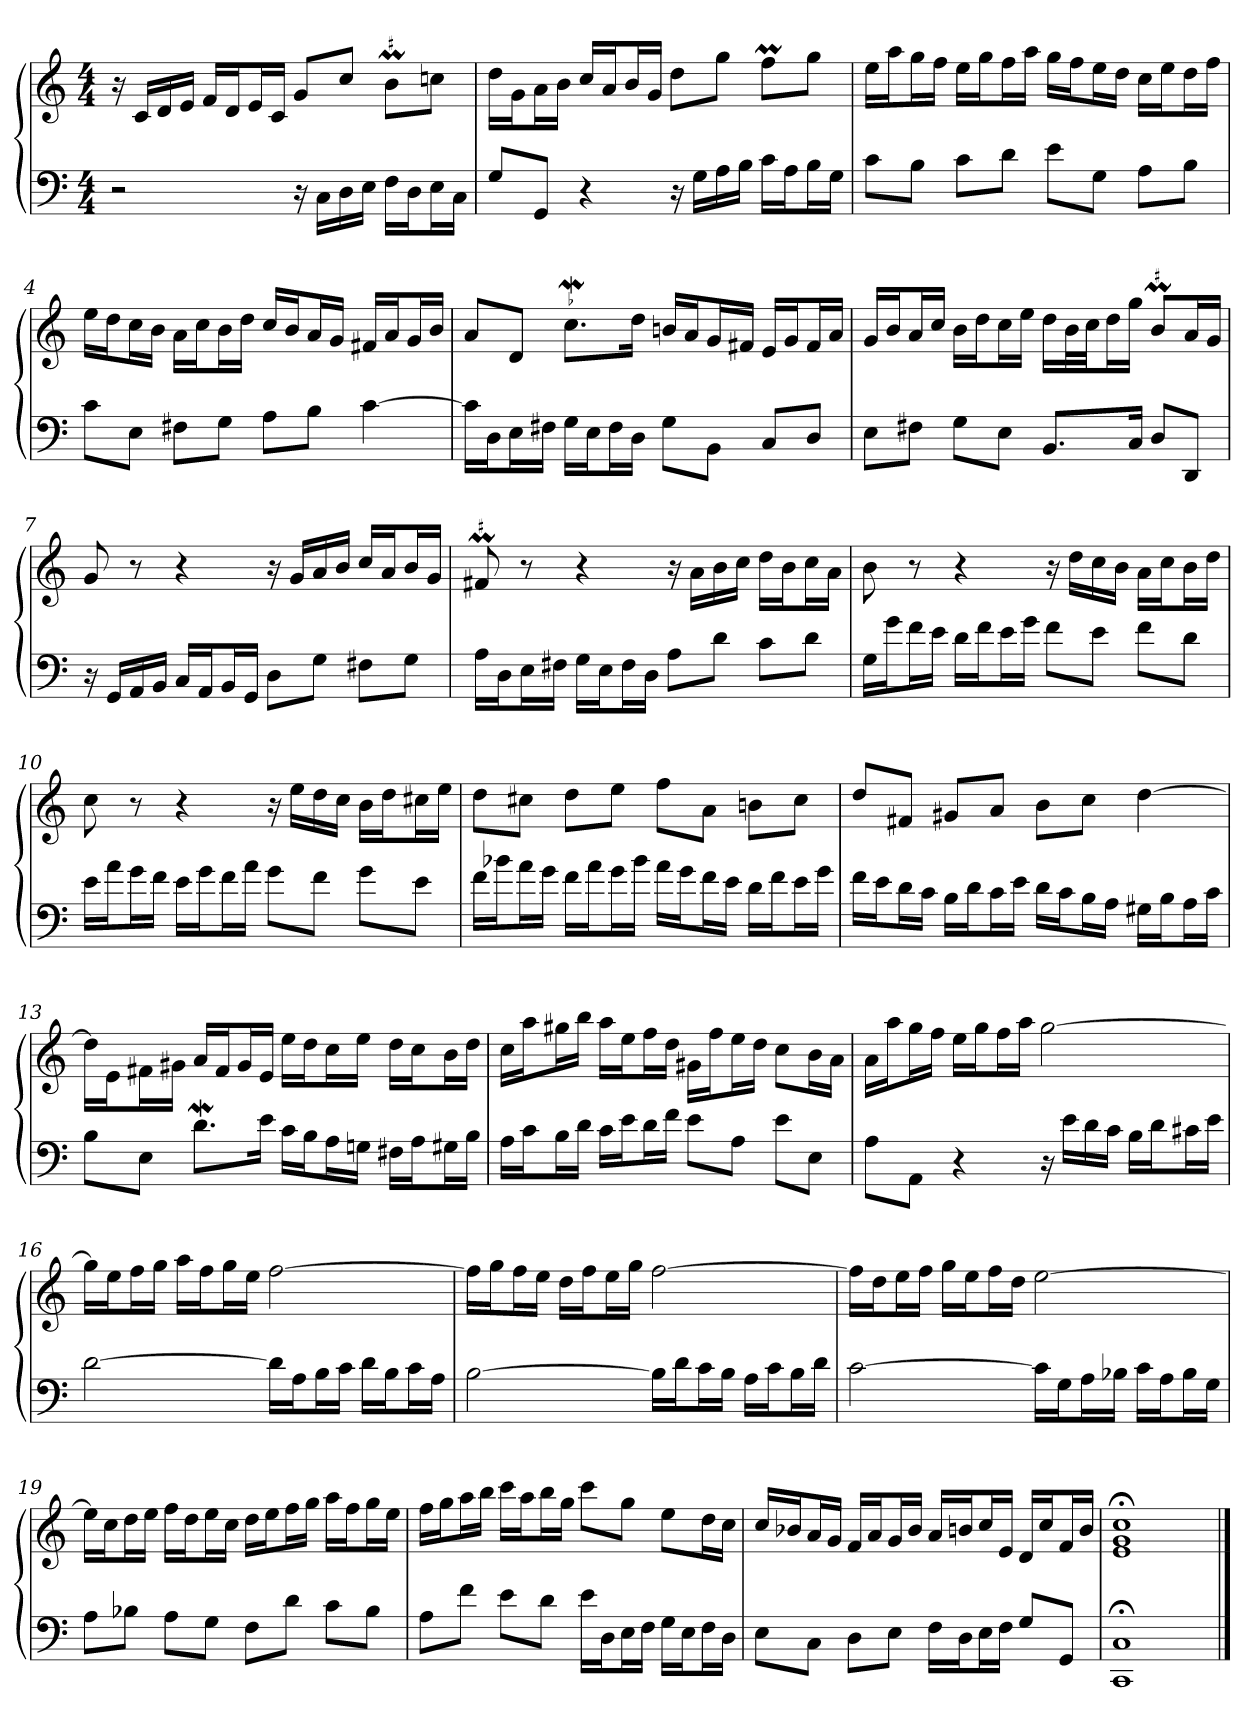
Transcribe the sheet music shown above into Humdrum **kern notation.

**kern	**kern
*part1	*part1
*staff2	*staff1
*clefF4	*clefG2
*k[]	*k[]
*C:	*C:
*M4/4	*M4/4
*MM59	*MM59
=1	=1
2r	16r
.	16c/LL
.	16d/
.	16e/JJ
.	16f/LL
.	16d/J
.	16e/L
.	16c/JJ
16r	8g/L
16C\LL	.
16D\	8cc/J
16E\JJ	.
!	!LO:MOR:acc=#
16F\LL	8bM\L
16D\J	.
16E\L	8ccn\J
16C\JJ	.
=2	=2
8G/L	16dd\LL
.	16g\J
8GG/J	16a\L
.	16b\JJ
4r	16cc/LL
.	16a/J
.	16b/L
.	16g/JJ
16r	8dd\L
16G\LL	.
16A\	8gg\J
16B\JJ	.
16c\LL	8ffM\L
16A\J	.
16B\L	8gg\J
16G\JJ	.
=3	=3
8c\L	16ee\LL
.	16aa\J
8B\J	16gg\L
.	16ff\JJ
8c\L	16ee\LL
.	16gg\J
8d\J	16ff\L
.	16aa\JJ
8e\L	16gg\LL
.	16ff\J
8G\J	16ee\L
.	16dd\JJ
8A\L	16cc\LL
.	16ee\J
8B\J	16dd\L
.	16ff\JJ
=4	=4
8c\L	16ee\LL
.	16dd\J
8E\J	16cc\L
.	16b\JJ
8F#X\L	16a\LL
.	16cc\J
8G\J	16b\L
.	16dd\JJ
8A\L	16cc/LL
.	16b/J
8B\J	16a/L
.	16g/JJ
[4c	16f#X/LL
.	16a/J
.	16g/L
.	16b/JJ
=5	=5
16c\LL]	8a/L
16D\J	.
16E\L	8d/J
16F#X\JJ	.
!	!LO:MOR:acc=-
16G\LL	8.ccW\L
16E\J	.
16F#\L	.
16D\JJ	16dd\Jk
8G\L	16bn/LL
.	16a/J
8BB\J	16g/L
.	16f#X/JJ
8C/L	16e/LL
.	16g/J
8D/J	16f#/L
.	16a/JJ
=6	=6
8E\L	16g/LL
.	16b/J
8F#X\J	16a/L
.	16cc/JJ
8G\L	16b\LL
.	16dd\J
8E\J	16cc\L
.	16ee\JJ
8.BB/L	16dd\LL
.	32b\L
.	32cc\JJ
.	16dd\L
16C/Jk	16gg\JJ
!	!LO:MOR:acc=#
8D/L	8bM/L
8DD/J	16a/L
.	16g/JJ
=7	=7
16r	8g
16GG/LL	.
16AA/	8r
16BB/JJ	.
16C/LL	4r
16AA/J	.
16BB/L	.
16GG/JJ	.
8D\L	16r
.	16g/LL
8G\J	16a/
.	16b/JJ
8F#X\L	16cc/LL
.	16a/J
8G\J	16b/L
.	16g/JJ
=8	=8
!	!LO:MOR:acc=#
16A\LL	8f#XM
16D\J	.
16E\L	8r
16F#X\JJ	.
16G\LL	4r
16E\J	.
16F#\L	.
16D\JJ	.
8A\L	16r
.	16a\LL
8d\J	16b\
.	16cc\JJ
8c\L	16dd\LL
.	16b\J
8d\J	16cc\L
.	16a\JJ
=9	=9
16G\LL	8b
16g\J	.
16f\L	8r
16e\JJ	.
16d\LL	4r
16f\J	.
16e\L	.
16g\JJ	.
8f\L	16r
.	16dd\LL
8e\J	16cc\
.	16b\JJ
8f\L	16a\LL
.	16cc\J
8d\J	16b\L
.	16dd\JJ
=10	=10
16e\LL	8cc
16a\J	.
16g\L	8r
16f\JJ	.
16e\LL	4r
16g\J	.
16f\L	.
16a\JJ	.
8g\L	16r
.	16ee\LL
8f\J	16dd\
.	16cc\JJ
8g\L	16b\LL
.	16dd\J
8e\J	16cc#X\L
.	16ee\JJ
=11	=11
16f\LL	8dd\L
16b-X\J	.
16a\L	8cc#X\J
16g\JJ	.
16f\LL	8dd\L
16a\J	.
16g\L	8ee\J
16b-\JJ	.
16a\LL	8ff\L
16g\J	.
16f\L	8a\J
16e\JJ	.
16d\LL	8bn\L
16f\J	.
16e\L	8cc#\J
16g\JJ	.
=12	=12
16f\LL	8dd/L
16e\J	.
16d\L	8f#X/J
16c\JJ	.
16B\LL	8g#X/L
16d\J	.
16c\L	8a/J
16e\JJ	.
16d\LL	8b\L
16c\J	.
16B\L	8cc\J
16A\JJ	.
16G#X\LL	[4dd
16B\J	.
16A\L	.
16c\JJ	.
=13	=13
8B\L	16dd\LL]
.	16e\J
8E\J	16f#X\L
.	16g#X\JJ
8.dW\L	16a/LL
.	16f#/J
.	16g#/L
16e\Jk	16e/JJ
16c\LL	16ee\LL
16B\J	16dd\J
16A\L	16cc\L
16Gn\JJ	16ee\JJ
16F#X\LL	16dd\LL
16A\J	16cc\J
16G#X\L	16b\L
16B\JJ	16dd\JJ
=14	=14
16A\LL	16cc\LL
16c\J	16aa\J
16B\L	16gg#X\L
16d\JJ	16bb\JJ
16c\LL	16aa\LL
16e\J	16ee\J
16d\L	16ff\L
16f\JJ	16dd\JJ
8e\L	16g#X\LL
.	16ff\J
8A\J	16ee\L
.	16dd\JJ
8e\L	8cc\L
8E\J	16b\L
.	16a\JJ
=15	=15
8A\L	16a\LL
.	16aa\J
8AA\J	16gg\L
.	16ff\JJ
4r	16ee\LL
.	16gg\J
.	16ff\L
.	16aa\JJ
16r	[2gg
16e\LL	.
16d\	.
16c\JJ	.
16B\LL	.
16d\J	.
16c#X\L	.
16e\JJ	.
=16	=16
[2d	16gg\LL]
.	16ee\J
.	16ff\L
.	16gg\JJ
.	16aa\LL
.	16ff\J
.	16gg\L
.	16ee\JJ
16d\LL]	[2ff
16A\J	.
16B\L	.
16c\JJ	.
16d\LL	.
16B\J	.
16c\L	.
16A\JJ	.
=17	=17
[2B	16ff\LL]
.	16gg\J
.	16ff\L
.	16ee\JJ
.	16dd\LL
.	16ff\J
.	16ee\L
.	16gg\JJ
16B\LL]	[2ff
16d\J	.
16c\L	.
16B\JJ	.
16A\LL	.
16c\J	.
16B\L	.
16d\JJ	.
=18	=18
[2c	16ff\LL]
.	16dd\J
.	16ee\L
.	16ff\JJ
.	16gg\LL
.	16ee\J
.	16ff\L
.	16dd\JJ
16c\LL]	[2ee
16G\J	.
16A\L	.
16B-X\JJ	.
16c\LL	.
16A\J	.
16B-\L	.
16G\JJ	.
=19	=19
8A\L	16ee\LL]
.	16cc\J
8B-X\J	16dd\L
.	16ee\JJ
8A\L	16ff\LL
.	16dd\J
8G\J	16ee\L
.	16cc\JJ
8F\L	16dd\LL
.	16ee\J
8d\J	16ff\L
.	16gg\JJ
8c\L	16aa\LL
.	16ff\J
8B-\J	16gg\L
.	16ee\JJ
=20	=20
8A\L	16ff\LL
.	16gg\J
8f\J	16aa\L
.	16bb\JJ
8e\L	16ccc\LL
.	16aa\J
8d\J	16bb\L
.	16gg\JJ
16e\LL	8ccc\L
16D\J	.
16E\L	8gg\J
16F\JJ	.
16G\LL	8ee\L
16E\J	.
16F\L	16dd\L
16D\JJ	16cc\JJ
=21	=21
8E\L	16cc/LL
.	16b-X/J
8C\J	16a/L
.	16g/JJ
8D\L	16f/LL
.	16a/J
8E\J	16g/L
.	16b-/JJ
16F\LL	16a/LL
16D\J	16bn/J
16E\L	16cc/L
16F\JJ	16e/JJ
8G/L	16d/LL
.	16cc/J
8GG/J	16f/L
.	16b/JJ
=22	=22
1CC;< 1C;<	1e;< 1g;< 1cc;<
==	==
*-	*-
